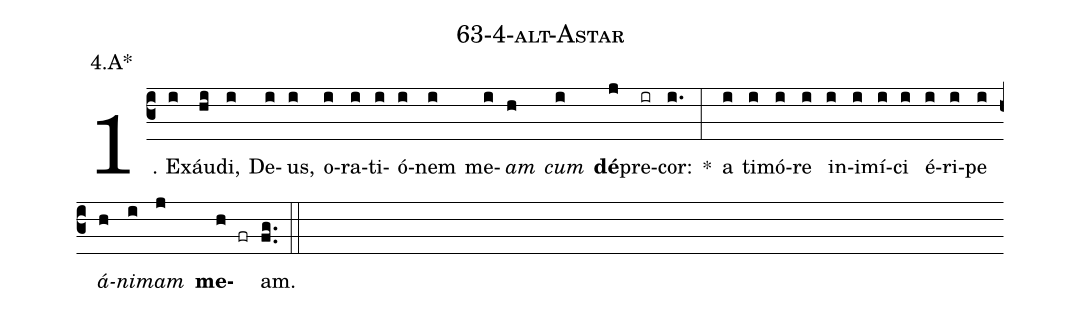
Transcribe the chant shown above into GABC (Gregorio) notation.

name: 63-4-alt-Astar;
annotation: 4.A*;
%%
(c3)1. Ex(i)áu(hi)di,(i) De(i)us,(i) o(i)ra(i)ti(i)ó(i)nem(i) me(i)<i>am</i>(h) <i>cum</i>(i) <b>dé</b>(j)pre(ir)cor:(i.) *(:) a(i) ti(i)mó(i)re(i) in(i)i(i)mí(i)ci(i) é(i)ri(i)pe(i) <i>á</i>(h)<i>ni</i>(i)<i>mam</i>(j) <b>me</b>(h fr)am.(fg..) (::)
